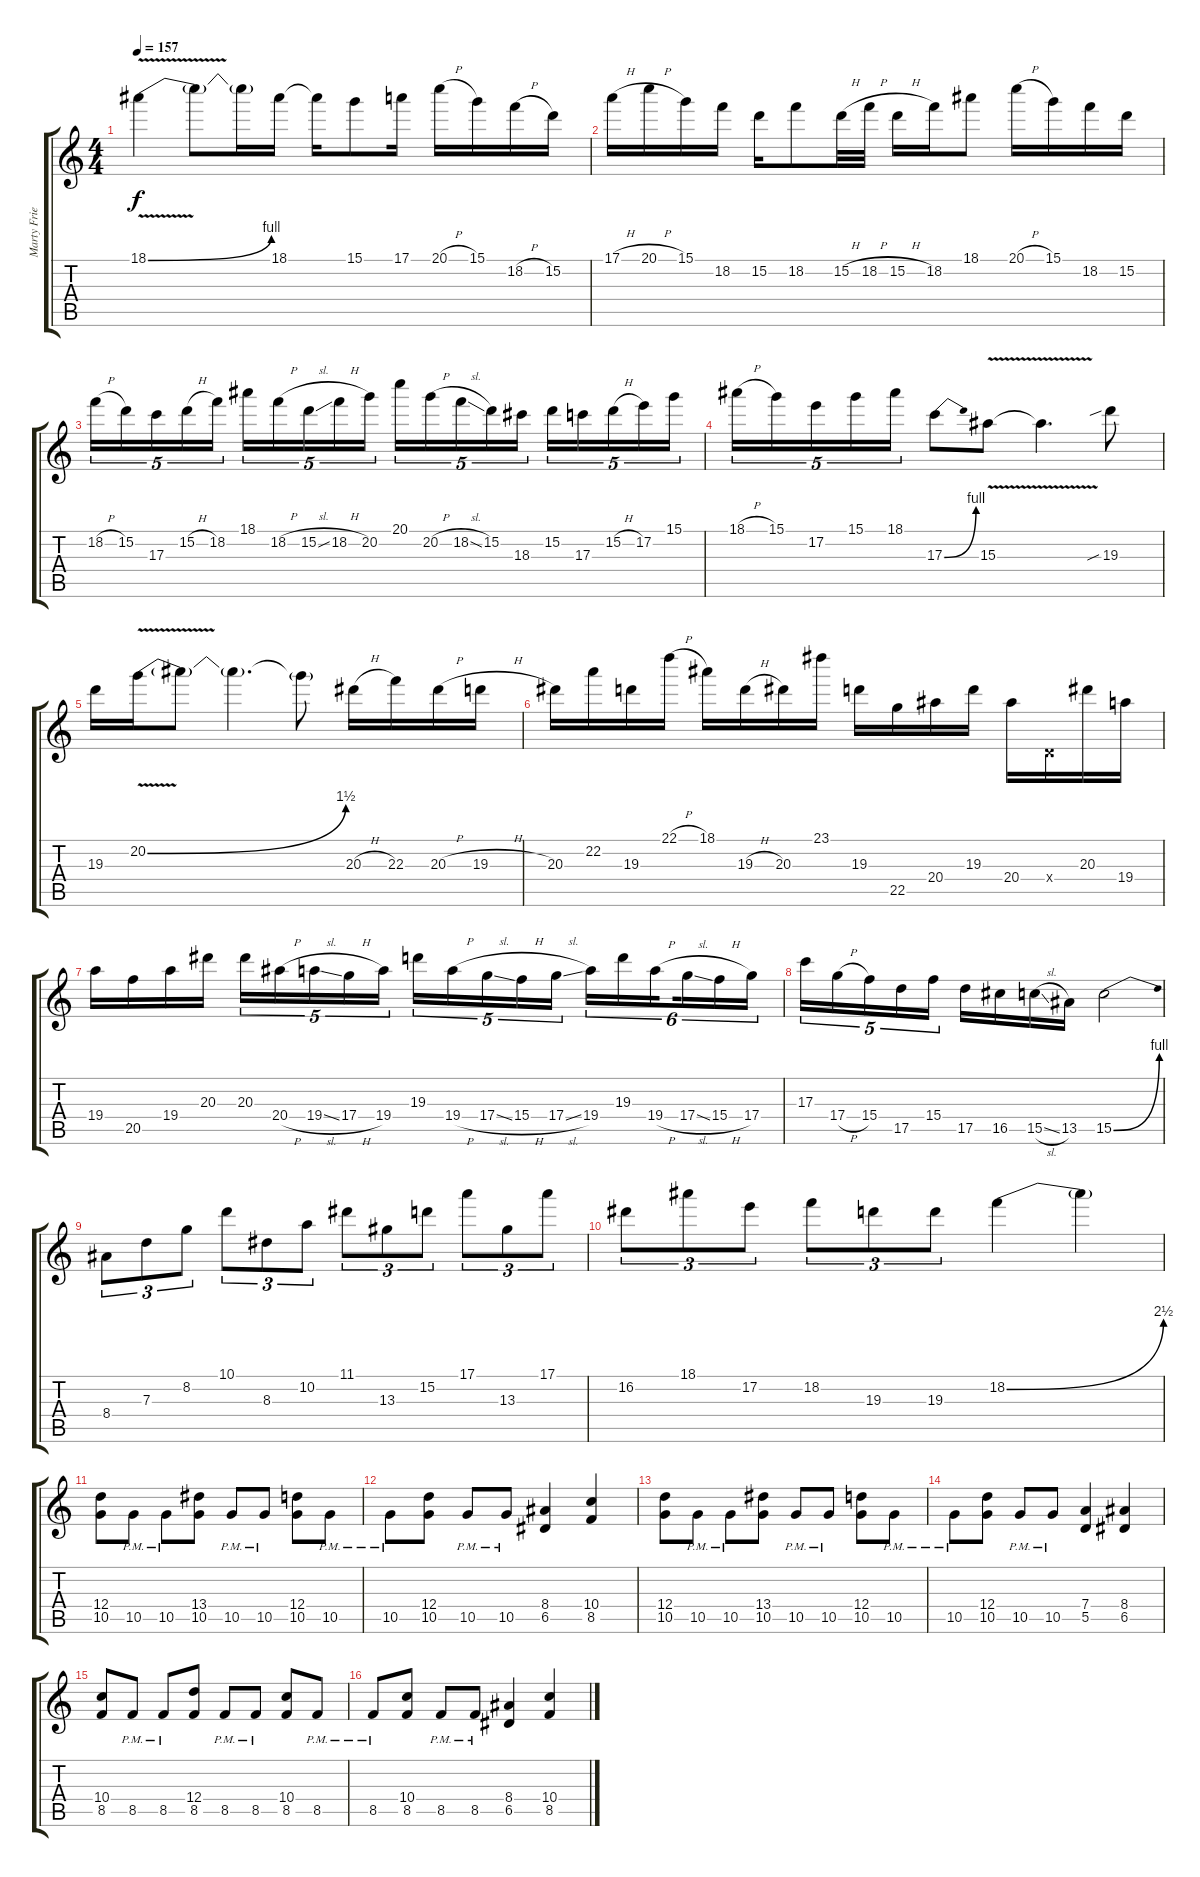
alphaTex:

\track ("Marty Friedman" "Marty Frie") {instrument distortionguitar}
\staff {score tabs}
\tuning (E4 B3 G3 D3 A2 E2) {hide}
\ts (4 4)
\tempo 157
\clef g2
\ks c
18.1{be (bend 0 0 60 4) v}.4{dy f} 18.1{t}.8 18.1{t}.16 18.1.16 18.1{t}.16 15.1.8 17.1.16 20.1{h}.16 15.1.16 18.2{h}.16 15.2.16 |
17.1{h}.16 20.1{h}.16 15.1.16 18.2.16 15.2.16 18.2.8 15.2{h}.32 18.2{h}.32 15.2{h}.16 18.2.16 18.1.8 20.1{h}.16 15.1.16 18.2.16 15.2.16 |
18.2{h}.16{tu (5 4)} 15.2.16{tu (5 4)} 17.3.16{tu (5 4)} 15.2{h}.16{tu (5 4)} 18.2.16{tu (5 4)} 18.1.16{tu (5 4)} 18.2{h}.16{tu (5 4)} 15.2{sl}.16{tu (5 4)} 18.2{h}.16{tu (5 4)} 20.2.16{tu (5 4)} 20.1.16{tu (5 4)} 20.2{h}.16{tu (5 4)} 18.2{sl}.16{tu (5 4)} 15.2.16{tu (5 4)} 18.3.16{tu (5 4)} 15.2.16{tu (5 4)} 17.3.16{tu (5 4)} 15.2{h}.16{tu (5 4)} 17.2.16{tu (5 4)} 15.1.16{tu (5 4)} |
18.1{h}.16{tu (5 4)} 15.1.16{tu (5 4)} 17.2.16{tu (5 4)} 15.1.16{tu (5 4)} 18.1.16{tu (5 4)} 17.3{be (bend 0 0 60 4)}.8 15.3{v}.8 15.3{t}.4{d} 19.3{sib}.8 |
19.3.16 20.2{be (bend 0 0 60 6) v}.16 20.2{t}.8 20.2{t}.4{d} 20.2{t}.8 20.3{h}.16 22.3.16 20.3{h}.16 19.3{h}.16 |
20.3.16 22.2.16 19.3.16 22.1{h}.16 18.1.16 19.3{h}.16 20.3.16 23.1.16 19.3.16 22.5.16 20.4.16 19.3.16 20.4.16 0.4{x}.16 20.3.16 19.4.16 |
19.4.16 20.5.16 19.4.16 20.3.16 20.3.16{tu (5 4)} 20.4{h}.16{tu (5 4)} 19.4{sl}.16{tu (5 4)} 17.4{h}.16{tu (5 4)} 19.4.16{tu (5 4)} 19.3.16{tu (5 4)} 19.4{h}.16{tu (5 4)} 17.4{sl}.16{tu (5 4)} 15.4{h}.16{tu (5 4)} 17.4{sl}.16{tu (5 4)} 19.4.16{tu (6 4)} 19.3.16{tu (6 4)} 19.4{h}.16{tu (6 4) beam splitsecondary} 17.4{sl}.16{tu (6 4)} 15.4{h}.16{tu (6 4)} 17.4.16{tu (6 4)} |
17.3.16{tu (5 4)} 17.4{h}.16{tu (5 4)} 15.4.16{tu (5 4)} 17.5.16{tu (5 4)} 15.4.16{tu (5 4)} 17.5.16 16.5.16 15.5{sl}.16 13.5.16 15.5{be (bend 0 0 60 4)}.2 |
8.4.8{tu (3 2)} 7.3.8{tu (3 2)} 8.2.8{tu (3 2)} 10.1.8{tu (3 2)} 8.3.8{tu (3 2)} 10.2.8{tu (3 2)} 11.1.8{tu (3 2)} 13.3.8{tu (3 2)} 15.2.8{tu (3 2)} 17.1.8{tu (3 2)} 13.3.8{tu (3 2)} 17.1.8{tu (3 2)} |
16.2.8{tu (3 2)} 18.1.8{tu (3 2)} 17.2.8{tu (3 2)} 18.2.8{tu (3 2)} 19.3.8{tu (3 2)} 19.3.8{tu (3 2)} 18.2{be (bend 0 0 60 10)}.4 18.2{t}.4 |
(12.4 10.5).8 10.5{pm}.8 10.5{pm}.8 (13.4 10.5).8 10.5{pm}.8 10.5{pm}.8 (12.4 10.5).8 10.5{pm}.8 |
10.5{pm}.8 (12.4 10.5).8 10.5{pm}.8 10.5{pm}.8 (8.4 6.5).4 (10.4 8.5).4 |
(12.4 10.5).8 10.5{pm}.8 10.5{pm}.8 (13.4 10.5).8 10.5{pm}.8 10.5{pm}.8 (12.4 10.5).8 10.5{pm}.8 |
10.5{pm}.8 (12.4 10.5).8 10.5{pm}.8 10.5{pm}.8 (7.4 5.5).4 (8.4 6.5).4 |
(10.4 8.5).8 8.5{pm}.8 8.5{pm}.8 (12.4 8.5).8 8.5{pm}.8 8.5{pm}.8 (10.4 8.5).8 8.5{pm}.8 |
8.5{pm}.8 (10.4 8.5).8 8.5{pm}.8 8.5{pm}.8 (8.4 6.5).4 (10.4 8.5).4
